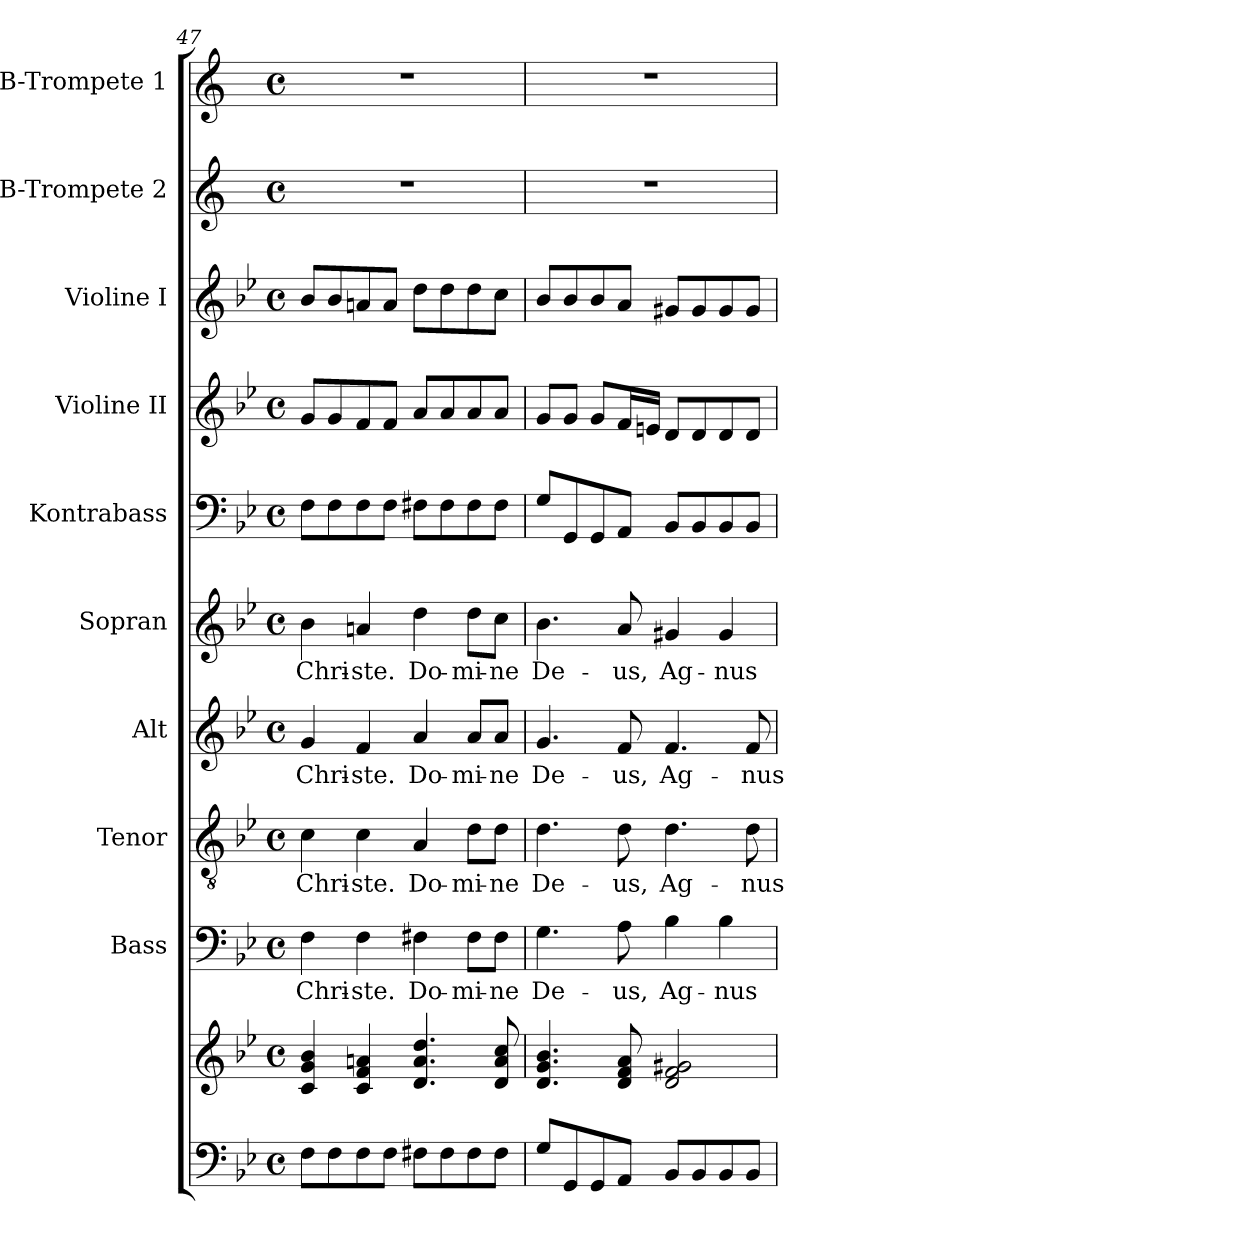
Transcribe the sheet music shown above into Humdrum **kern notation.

**kern	**kern	**kern	**text	**kern	**text	**kern	**text	**kern	**text	**kern	**kern	**kern	**kern	**kern
*part10	*part10	*part9	*part9	*part8	*part8	*part7	*part7	*part6	*part6	*part5	*part4	*part3	*part2	*part1
*staff11	*staff10	*staff9	*staff9	*staff8	*staff8	*staff7	*staff7	*staff6	*staff6	*staff5	*staff4	*staff3	*staff2	*staff1
*	*	*I"Bass	*	*I"Tenor	*	*I"Alt	*	*I"Sopran	*	*I"Kontrabass	*I"Violine II	*I"Violine I	*I"B-Trompete 2	*I"B-Trompete 1
*	*	*I'B.	*	*I'T.	*	*I'A.	*	*I'S.	*	*I'Kb.	*I'Vl. II	*I'Vl. I	*I'B Trp. 2	*I'B Trp. 1
!!LO:PB:g=z
*clefF4	*clefG2	*clefF4	*	*clefGv2	*	*clefG2	*	*clefG2	*	*clefF4	*clefG2	*clefG2	*clefG2	*clefG2
*	*	*	*	*	*	*	*	*	*	*ITrd7c12	*	*	*ITrd1c2	*ITrd1c2
*k[b-e-]	*k[b-e-]	*k[b-e-]	*	*k[b-e-]	*	*k[b-e-]	*	*k[b-e-]	*	*k[b-e-]	*k[b-e-]	*k[b-e-]	*k[b-e-]	*k[b-e-]
*B-:	*B-:	*B-:	*	*B-:	*	*B-:	*	*B-:	*	*B-:	*B-:	*B-:	*B-:	*B-:
*M4/4	*M4/4	*M4/4	*	*M4/4	*	*M4/4	*	*M4/4	*	*M4/4	*M4/4	*M4/4	*M4/4	*M4/4
*met(c)	*met(c)	*met(c)	*	*met(c)	*	*met(c)	*	*met(c)	*	*met(c)	*met(c)	*met(c)	*met(c)	*met(c)
=47	=47	=47	=47	=47	=47	=47	=47	=47	=47	=47	=47	=47	=47	=47
!	!	!	!LO:LY:b	!	!LO:LY:b	!	!LO:LY:b	!	!LO:LY:b	!	!	!	!	!
8F\L	4c/ 4g/ 4b-/	4F\	Chri-	4c\	Chri-	4g/	Chri-	4b-\	Chri-	8FF\L	8g/L	8b-/L	1r	1r
8F\	.	.	.	.	.	.	.	.	.	8FF\	8g/	8b-/	.	.
!	!	!	!LO:LY:b	!	!LO:LY:b	!	!LO:LY:b	!	!LO:LY:b	!	!	!	!	!
8F\	4c/ 4f/ 4an/	4F\	-ste.	4c\	-ste.	4f/	-ste.	4an/	-ste.	8FF\	8f/	8an/	.	.
8F\J	.	.	.	.	.	.	.	.	.	8FF\J	8f/J	8a/J	.	.
!	!	!	!LO:LY:b	!	!LO:LY:b	!	!LO:LY:b	!	!LO:LY:b	!	!	!	!	!
8F#X\L	4.d/ 4.a/ 4.dd/	4F#X\	Do-	4A/	Do-	4a/	Do-	4dd\	Do-	8FF#X\L	8a/L	8dd\L	.	.
8F#\	.	.	.	.	.	.	.	.	.	8FF#\	8a/	8dd\	.	.
!	!	!	!LO:LY:b	!	!LO:LY:b	!	!LO:LY:b	!	!LO:LY:b	!	!	!	!	!
8F#\	.	8F#\L	-mi-	8d\L	-mi-	8a/L	-mi-	8dd\L	-mi-	8FF#\	8a/	8dd\	.	.
!	!	!	!LO:LY:b	!	!LO:LY:b	!	!LO:LY:b	!	!LO:LY:b	!	!	!	!	!
8F#\J	8d/ 8a/ 8cc/	8F#\J	-ne	8d\J	-ne	8a/J	-ne	8cc\J	-ne	8FF#\J	8a/J	8cc\J	.	.
=48	=48	=48	=48	=48	=48	=48	=48	=48	=48	=48	=48	=48	=48	=48
!	!	!	!LO:LY:b	!	!LO:LY:b	!	!LO:LY:b	!	!LO:LY:b	!	!	!	!	!
8G/L	4.d/ 4.g/ 4.b-/	4.G\	De-	4.d\	De-	4.g/	De-	4.b-\	De-	8GG/L	8g/L	8b-/L	1r	1r
8GG/	.	.	.	.	.	.	.	.	.	8GGG/	8g/J	8b-/	.	.
8GG/	.	.	.	.	.	.	.	.	.	8GGG/	8g/L	8b-/	.	.
!	!	!	!LO:LY:b	!	!LO:LY:b	!	!LO:LY:b	!	!LO:LY:b	!	!	!	!	!
8AA/J	8d/ 8f/ 8a/	8A\	-us,	8d\	-us,	8f/	-us,	8a/	-us,	8AAA/J	16f/L	8a/J	.	.
.	.	.	.	.	.	.	.	.	.	.	16en/JJ	.	.	.
!	!	!	!LO:LY:b	!	!LO:LY:b	!	!LO:LY:b	!	!LO:LY:b	!	!	!	!	!
8BB-/L	2d/ 2f/ 2g#X/	4B-\	Ag-	4.d\	Ag-	4.f/	Ag-	4g#X/	Ag-	8BBB-/L	8d/L	8g#X/L	.	.
8BB-/	.	.	.	.	.	.	.	.	.	8BBB-/	8d/	8g#/	.	.
!	!	!	!LO:LY:b	!	!	!	!	!	!LO:LY:b	!	!	!	!	!
8BB-/	.	4B-\	-nus	.	.	.	.	4g#/	-nus	8BBB-/	8d/	8g#/	.	.
!	!	!	!	!	!LO:LY:b	!	!LO:LY:b	!	!	!	!	!	!	!
8BB-/J	.	.	.	8d\	-nus	8f/	-nus	.	.	8BBB-/J	8d/J	8g#/J	.	.
=	=	=	=	=	=	=	=	=	=	=	=	=	=	=
*-	*-	*-	*-	*-	*-	*-	*-	*-	*-	*-	*-	*-	*-	*-
